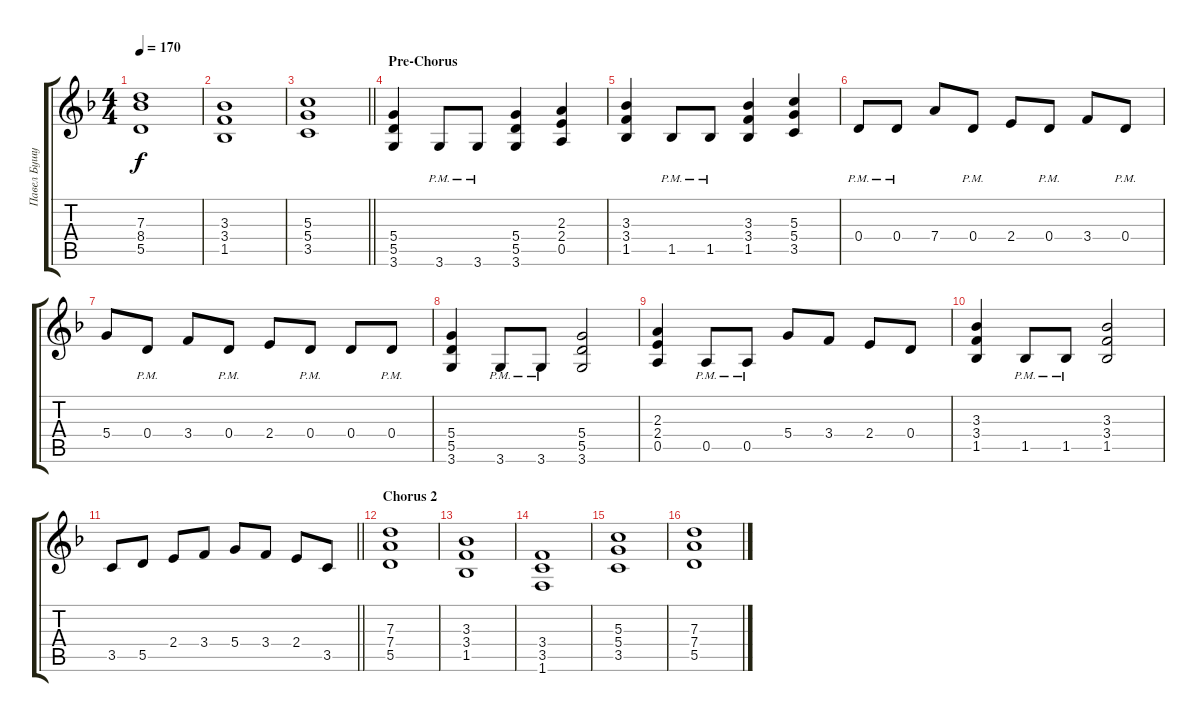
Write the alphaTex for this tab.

\track ("Павел Бушуев" "Павел Бушу") {instrument distortionguitar}
\staff {score tabs}
\tuning (E4 B3 G3 D3 A2 E2) {hide}
\ts (4 4)
\tempo 170
\clef g2
\ks f
(7.3 8.4 5.5).1{dy f} |
(3.3 3.4 1.5).1 |
\barLineRight lightlight
(5.3 5.4 3.5).1 |
\section ("" "Pre-Chorus")
(5.4 5.5 3.6).4 3.6{pm}.8 3.6{pm}.8 (5.4 5.5 3.6).4 (2.3 2.4 0.5).4 |
(3.3 3.4 1.5).4 1.5{pm}.8 1.5{pm}.8 (3.3 3.4 1.5).4 (5.3 5.4 3.5).4 |
0.4{pm}.8 0.4{pm}.8 7.4.8 0.4{pm}.8 2.4.8 0.4{pm}.8 3.4.8 0.4{pm}.8 |
5.4.8 0.4{pm}.8 3.4.8 0.4{pm}.8 2.4.8 0.4{pm}.8 0.4.8 0.4{pm}.8 |
(5.4 5.5 3.6).4 3.6{pm}.8 3.6{pm}.8 (5.4 5.5 3.6).2 |
(2.3 2.4 0.5).4 0.5{pm}.8 0.5{pm}.8 5.4.8 3.4.8 2.4.8 0.4.8 |
(3.3 3.4 1.5).4 1.5{pm}.8 1.5{pm}.8 (3.3 3.4 1.5).2 |
\barLineRight lightlight
3.5.8 5.5.8 2.4.8 3.4.8 5.4.8 3.4.8 2.4.8 3.5.8 |
\section ("" "Chorus 2")
(7.3 7.4 5.5).1 |
(3.3 3.4 1.5).1 |
(3.4 3.5 1.6).1 |
(5.3 5.4 3.5).1 |
(7.3 7.4 5.5).1
